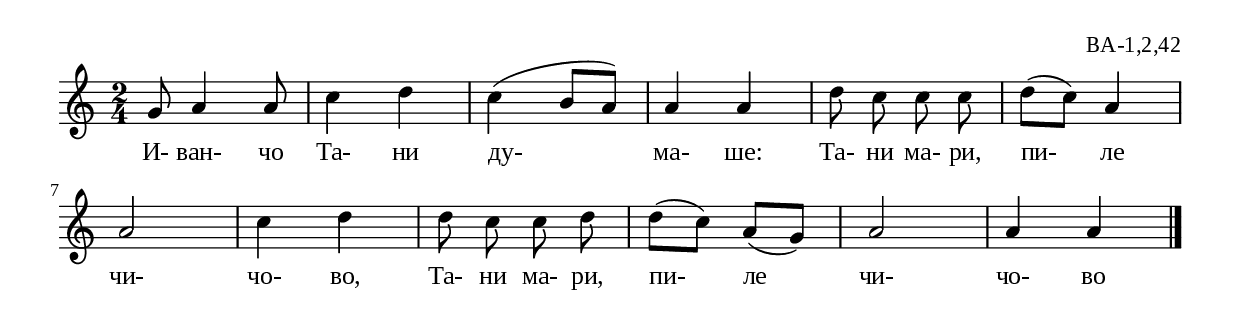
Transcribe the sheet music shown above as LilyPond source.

%{
BA_1_2_42
%}

\include "td-preamble.ly"

\score {
\relative c'' {
%% \tempo 4 = 152
  \time 2/4
g8 a4 a8 | c4 d | c4( b8[ a]) | a4 a | d8\noBeam c c8\noBeam c | d8( c) a4 |
\break
a2 | c4 d | d8\noBeam c c8\noBeam d | d8( c) a8( g) | a2 | a4 a  
 \bar "|." 
}
\addlyrics { И- ван- чо Та- ни ду- ма- ше: Та- ни ма- ри, пи- ле чи- чо- во, Та- ни ма- ри, пи- ле чи- чо- во }
%
\layout {
  indent = #0
  line-width = 190\mm
  ragged-right=##f
}
%
\midi { 
	\context {
		\Score
		tempoWholesPerMinute = #(ly:make-moment 152 4)
		}
	}
}
%
\header{
  opus = "ВА-1,2,42"
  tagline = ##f
}


